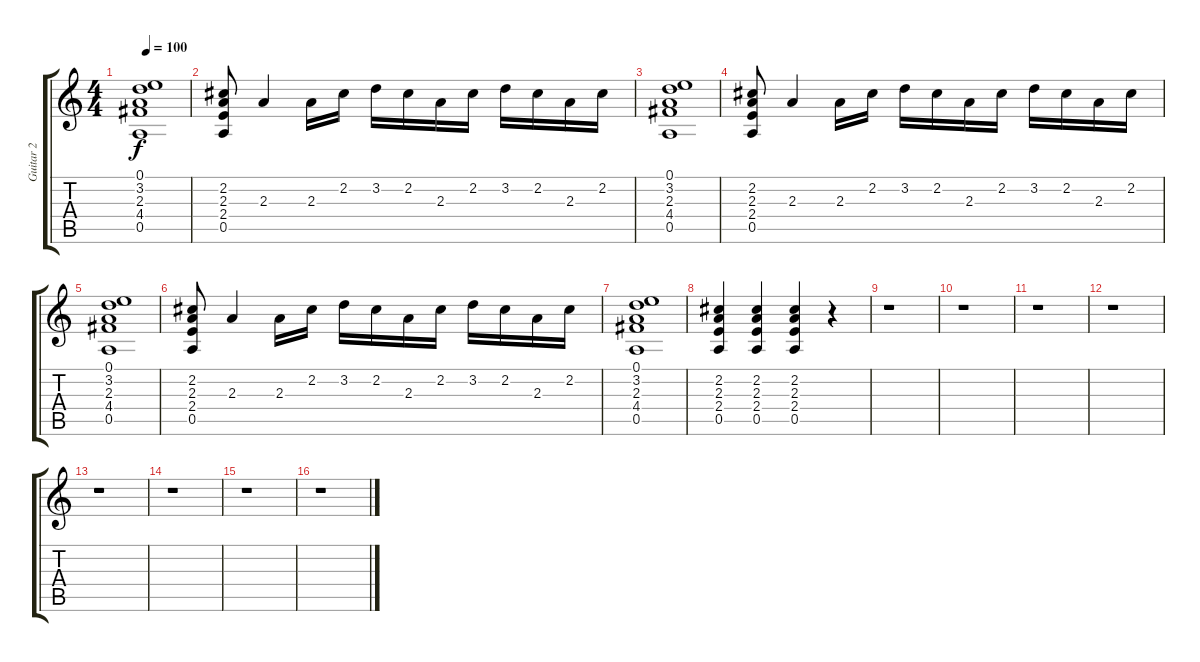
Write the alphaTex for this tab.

\track ("Guitar 2" "Guitar 2") {instrument distortionguitar}
\staff {score tabs}
\tuning (E4 B3 G3 D3 A2 E2) {hide}
\ts (4 4)
\tempo 100
\clef g2
\ks c
(0.1 3.2 2.3 4.4 0.5).1{dy f} |
(2.2 2.3 2.4 0.5).8 2.3.4 2.3.16 2.2.16 3.2.16 2.2.16 2.3.16 2.2.16 3.2.16 2.2.16 2.3.16 2.2.16 |
(0.1 3.2 2.3 4.4 0.5).1 |
(2.2 2.3 2.4 0.5).8 2.3.4 2.3.16 2.2.16 3.2.16 2.2.16 2.3.16 2.2.16 3.2.16 2.2.16 2.3.16 2.2.16 |
(0.1 3.2 2.3 4.4 0.5).1 |
(2.2 2.3 2.4 0.5).8 2.3.4 2.3.16 2.2.16 3.2.16 2.2.16 2.3.16 2.2.16 3.2.16 2.2.16 2.3.16 2.2.16 |
(0.1 3.2 2.3 4.4 0.5).1 |
(2.2 2.3 2.4 0.5).4 (2.2 2.3 2.4 0.5).4 (2.2 2.3 2.4 0.5).4 r.4 |
r.1 |
r.1 |
r.1 |
r.1 |
r.1 |
r.1 |
r.1 |
r.1
